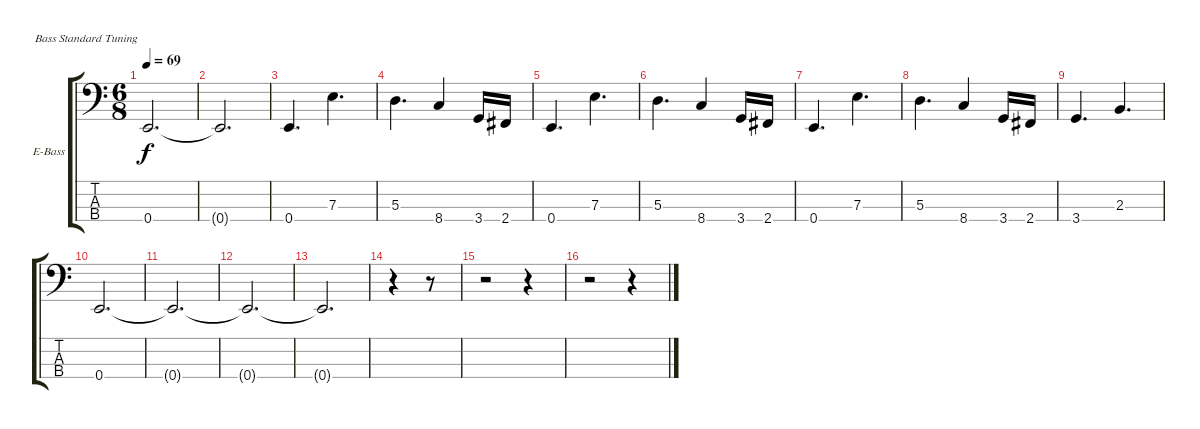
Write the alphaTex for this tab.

\bracketExtendMode groupsimilarinstruments
\firstSystemTrackNameOrientation horizontal
\otherSystemsTrackNameOrientation horizontal
\track ("Bass" "E-Bass") {instrument electricbasspick}
\staff {score tabs}
\tuning (G2 D2 A1 E1)
\ts (6 8)
\tempo 69
\clef f4
\ks c
0.4{t}.2{d dy f} |
0.4{t}.2{d} |
0.4.4{d} 7.3.4{d} |
5.3.4{d} 8.4.4 3.4.16 2.4.16 |
0.4.4{d} 7.3.4{d} |
5.3.4{d} 8.4.4 3.4.16 2.4.16 |
0.4.4{d} 7.3.4{d} |
5.3.4{d} 8.4.4 3.4.16 2.4.16 |
3.4.4{d} 2.3.4{d} |
0.4.2{d} |
0.4{t}.2{d} |
0.4{t}.2{d} |
0.4{t}.2{d} |
r.4 r.8 |
r.2 r.4 |
r.2 r.4
